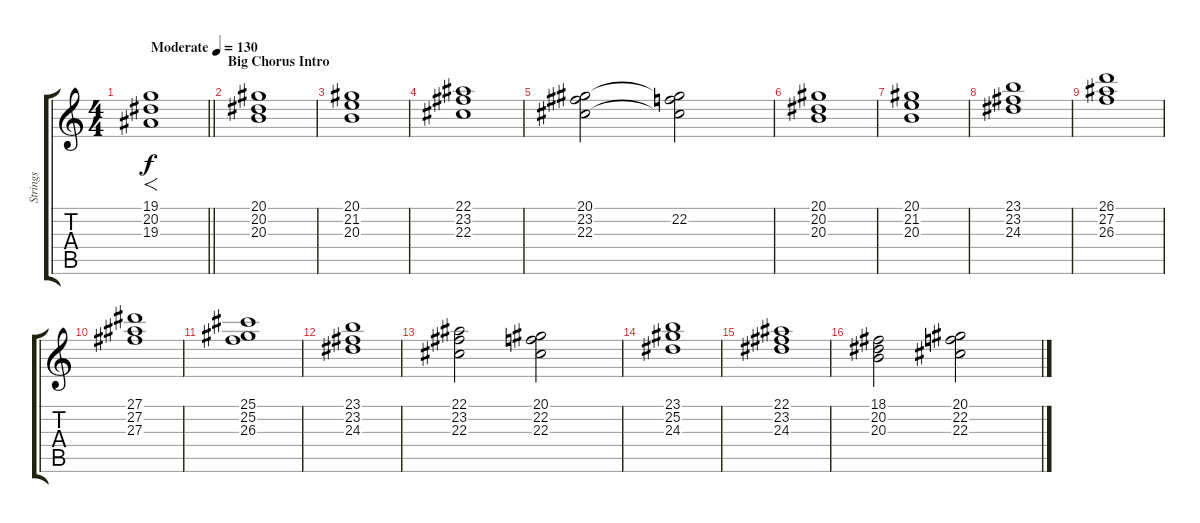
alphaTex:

\track ("Strings" "Strings") {instrument stringensemble1}
\staff {score tabs}
\tuning (C4 G3 Eb3 Bb2 F2 C2) {hide}
\ts (4 4)
\tempo (130 "Moderate")
\clef g2
\barLineRight lightlight
\ks c
(19.1 20.2 19.3).1{f dy f instrument stringensemble1} |
\section ("" "Big Chorus Intro")
(20.1 20.2 20.3).1 |
(20.1 21.2 20.3).1 |
(22.1 23.2 22.3).1 |
(20.1 23.2 22.3).2 (20.1{t} 22.2 22.3{t}).2 |
(20.1 20.2 20.3).1 |
(20.1 21.2 20.3).1 |
(23.1 23.2 24.3).1 |
(26.1 27.2 26.3).1 |
(27.1 27.2 27.3).1 |
(25.1 25.2 26.3).1 |
(23.1 23.2 24.3).1 |
(22.1 23.2 22.3).2 (20.1 22.2 22.3).2 |
(23.1 25.2 24.3).1 |
(22.1 23.2 24.3).1 |
(18.1 20.2 20.3).2 (20.1 22.2 22.3).2
